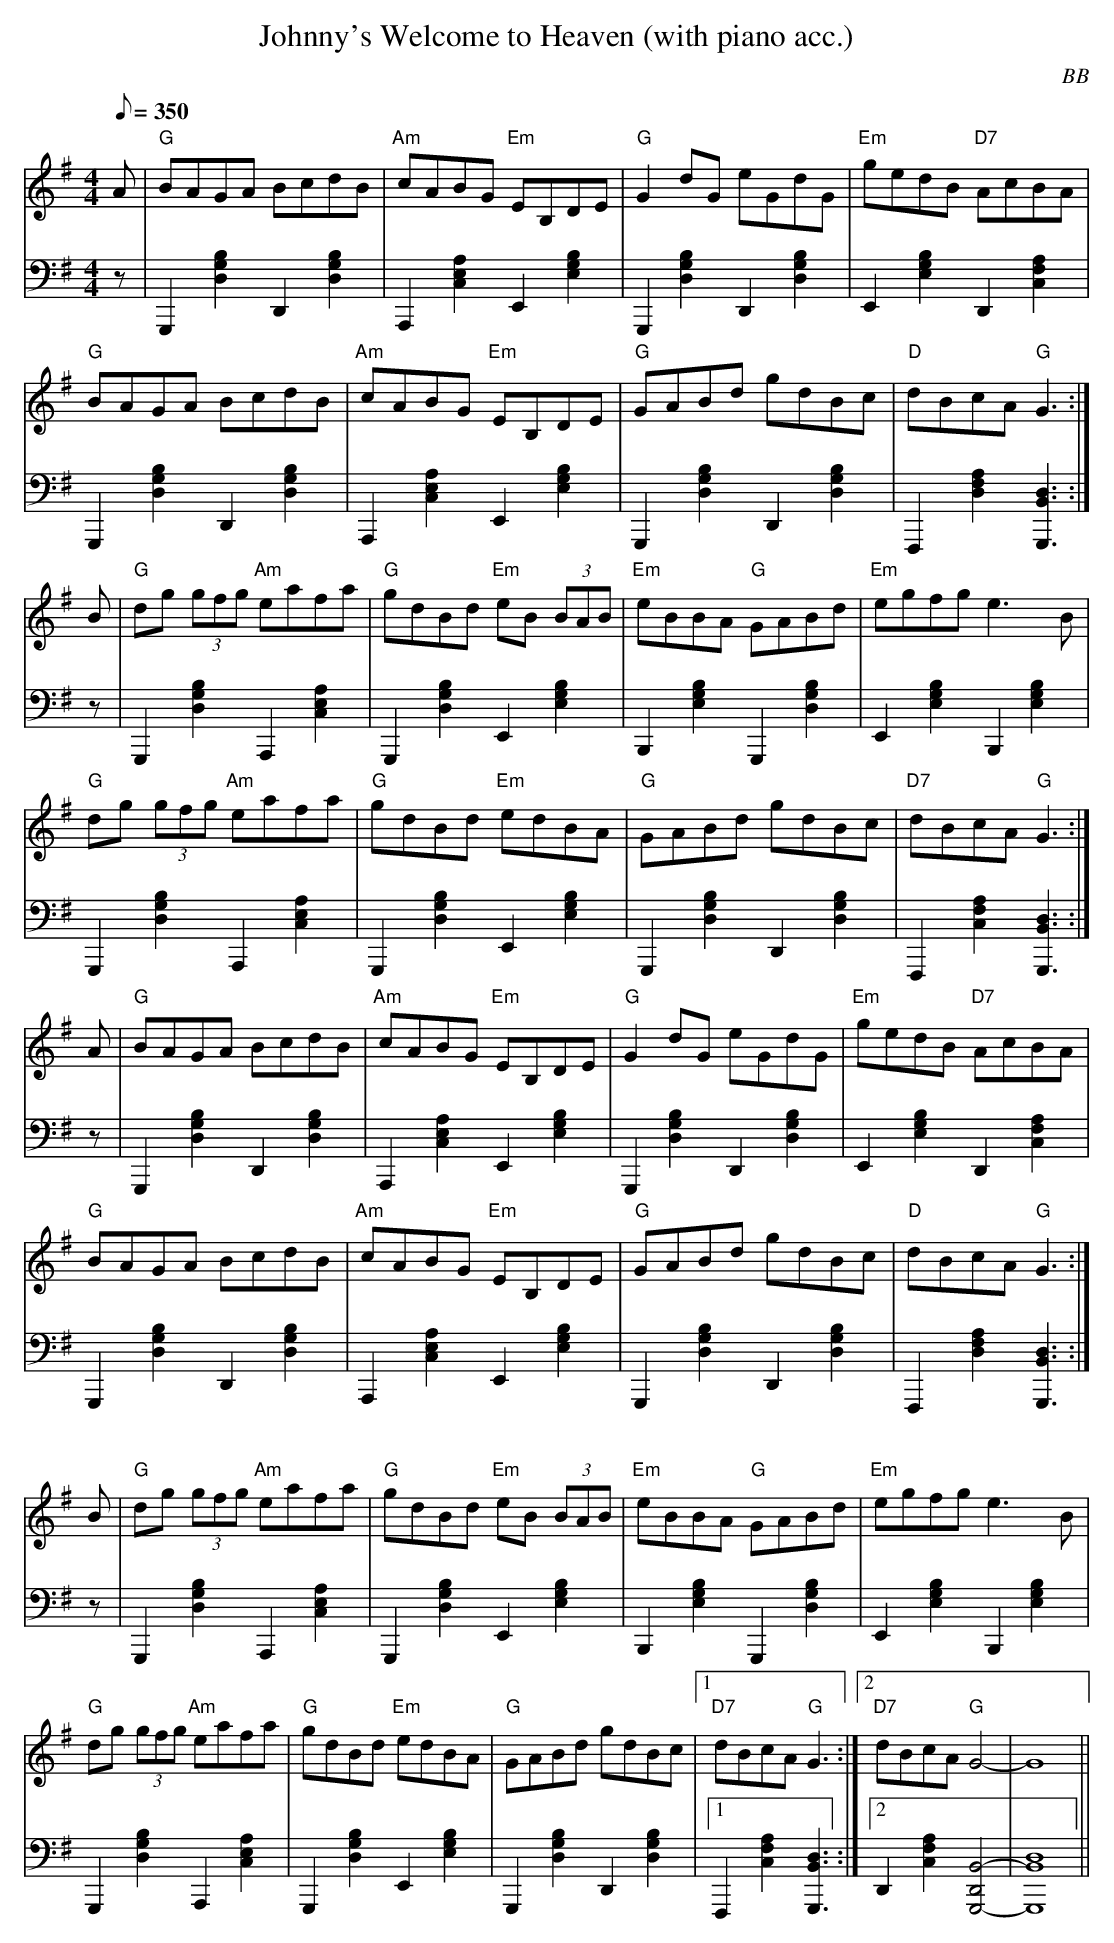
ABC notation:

X:1
T: Johnny's Welcome to Heaven (with piano acc.)
C: BB
Q: 1/8=350
M: 4/4
L: 1/8
V: 1 program 1 110 %fiddle
V: 2 volume=70 clef=bass m=D program 1 00
K: G
[V:1] A|"G"BAGA BcdB|"Am"cABG "Em"EB,DE|"G"G2 dG eGdG|"Em"gedB "D7"AcBA|
[V:2] z|G,,2[G2B2D2]D,2[G2B2D2]|A,,2[A2C2E2]E,2[E2B2G2]|G,,2[G2B2D2]D,2[G2B2D2]|\
E,2[E2B2G2]D,2[A2C2F2]|
[V:1] "G"BAGA BcdB|"Am"cABG "Em"EB,DE|"G"GABd gdBc|"D"dBcA "G"G3 :|
[V:2] G,,2[G2B2D2]D,2[G2B2D2]|A,,2[A2C2E2]E,2[E2B2G2]|G,,2[G2B2D2]D,2[G2B2D2]|\
F,,2[A2D2F2][G,,3B,3D3]:|
[V:1] B|"G"dg (3gfg "Am"eafa|"G"gdBd "Em"eB (3BAB|"Em"eBBA "G"GABd|"Em"egfg e3 B|
[V:2] z|G,,2[G2B2D2]A,,2[A2C2E2]|G,,2[G2B2D2]E,2[E2B2G2]|B,,2[E2B2G2]G,,2[G2B2D2]|\
E,2[E2B2G2]B,,2[E2G2B2]|
[V:1] "G"dg (3gfg "Am"eafa|"G"gdBd "Em"edBA|"G"GABd gdBc|"D7"dBcA "G"G3 :|
[V:2] G,,2[G2B2D2]A,,2[A2C2E2]|G,,2[G2B2D2]E,2[E2B2G2]|G,,2[G2B2D2]D,2[G2B2D2]|\
F,,2[A2C2F2][G,,3B,3D3] :|
[V:1] A|"G"BAGA BcdB|"Am"cABG "Em"EB,DE|"G"G2 dG eGdG|"Em"gedB "D7"AcBA|
[V:2] z|G,,2[G2B2D2]D,2[G2B2D2]|A,,2[A2C2E2]E,2[E2B2G2]|G,,2[G2B2D2]D,2[G2B2D2]|\
E,2[E2B2G2]D,2[A2C2F2]|
[V:1] "G"BAGA BcdB|"Am"cABG "Em"EB,DE|"G"GABd gdBc|"D"dBcA "G"G3 :|
[V:2] G,,2[G2B2D2]D,2[G2B2D2]|A,,2[A2C2E2]E,2[E2B2G2]|G,,2[G2B2D2]D,2[G2B2D2]|\
F,,2[A2D2F2][G,,3B,3D3]:|
[V:1] B|"G"dg (3gfg "Am"eafa|"G"gdBd "Em"eB (3BAB|"Em"eBBA "G"GABd|"Em"egfg e3 B|
[V:2] z|G,,2[G2B2D2]A,,2[A2C2E2]|G,,2[G2B2D2]E,2[E2B2G2]|B,,2[E2B2G2]G,,2[G2B2D2]|\
E,2[E2B2G2]B,,2[E2G2B2]|
[V:1] "G"dg (3gfg "Am"eafa|"G"gdBd "Em"edBA|"G"GABd gdBc|1 "D7"dBcA "G"G3 :|2\
"D7"dBcA "G"G4-|G8||
[V:2] G,,2[G2B2D2]A,,2[A2C2E2]|G,,2[G2B2D2]E,2[E2B2G2]|G,,2[G2B2D2]D,2[G2B2D2]|1\
F,,2[A2C2F2][G,,3B,3D3] :|2 D,2[A2C2F2][G,,4-D,4-B,4-]|[G,,8D8B,8]||
